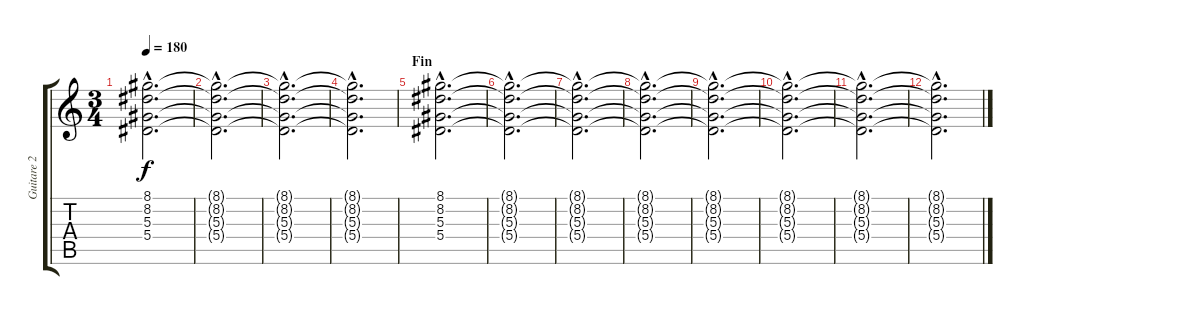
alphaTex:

\track ("Guitare 2" "Guitare 2") {instrument acousticguitarsteel}
\staff {score tabs}
\tuning (C4 G3 Eb3 Bb2 F2 C2) {hide}
\ts (3 4)
\tempo 180
\clef g2
\ks c
(8.1{hac} 8.2{hac} 5.3{hac} 5.4{hac}).2{d dy f} |
(8.1{hac t} 8.2{hac t} 5.3{hac t} 5.4{hac t}).2{d} |
(8.1{hac t} 8.2{hac t} 5.3{hac t} 5.4{hac t}).2{d} |
(8.1{hac t} 8.2{hac t} 5.3{hac t} 5.4{hac t}).2{d volume 12} |
\section ("" "Fin")
(8.1{hac} 8.2{hac} 5.3{hac} 5.4{hac}).2{d} |
(8.1{hac t} 8.2{hac t} 5.3{hac t} 5.4{hac t}).2{d} |
(8.1{hac t} 8.2{hac t} 5.3{hac t} 5.4{hac t}).2{d} |
(8.1{hac t} 8.2{hac t} 5.3{hac t} 5.4{hac t}).2{d} |
(8.1{hac t} 8.2{hac t} 5.3{hac t} 5.4{hac t}).2{d} |
(8.1{hac t} 8.2{hac t} 5.3{hac t} 5.4{hac t}).2{d} |
(8.1{hac t} 8.2{hac t} 5.3{hac t} 5.4{hac t}).2{d} |
(8.1{hac t} 8.2{hac t} 5.3{hac t} 5.4{hac t}).2{d}
